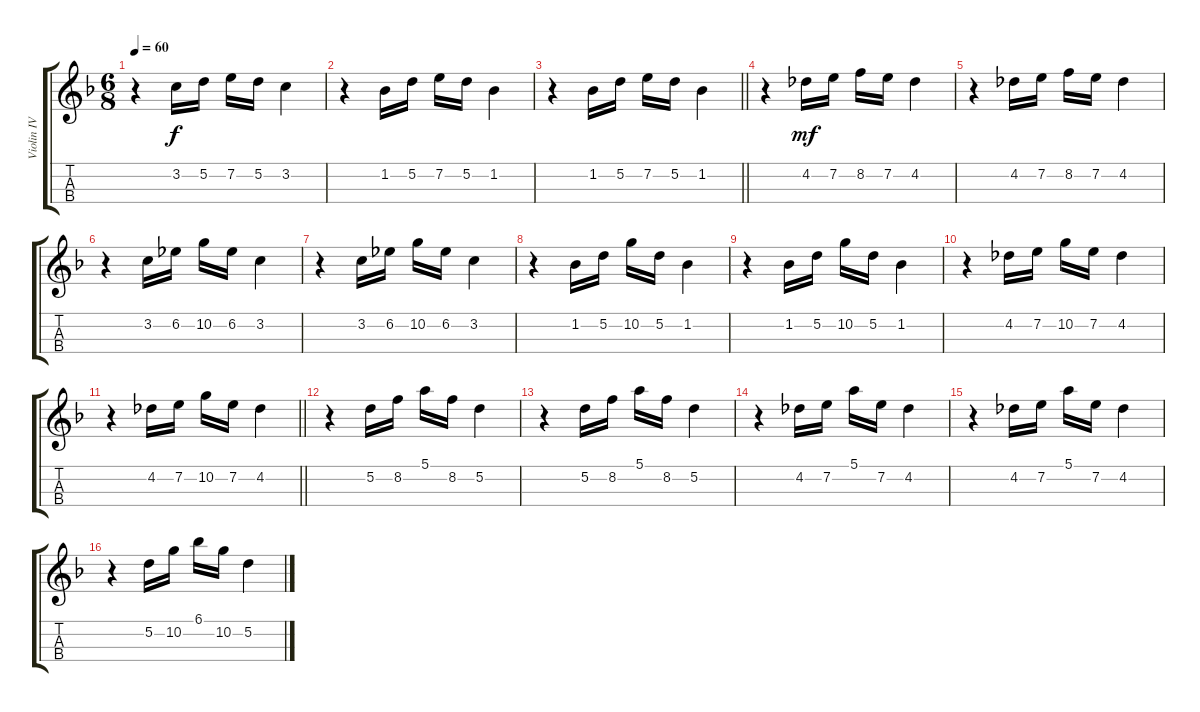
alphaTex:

\track ("Violin IV" "Violin IV") {instrument stringensemble1}
\staff {score tabs}
\tuning (E5 A4 D4 G3) {hide}
\ts (6 8)
\tempo 60
\clef g2
\ks dminor
r.4{dy f} 3.2.16 5.2.16 7.2.16 5.2.16 3.2.4 |
r.4 1.2.16 5.2.16 7.2.16 5.2.16 1.2.4 |
\barLineRight lightlight
r.4 1.2.16 5.2.16 7.2.16 5.2.16 1.2.4 |
\section ("" "")
r.4 4.2.16{dy mf} 7.2.16 8.2.16 7.2.16 4.2.4 |
r.4 4.2.16 7.2.16 8.2.16 7.2.16 4.2.4 |
r.4 3.2.16 6.2.16 10.2.16 6.2.16 3.2.4 |
r.4 3.2.16 6.2.16 10.2.16 6.2.16 3.2.4 |
r.4 1.2.16 5.2.16 10.2.16 5.2.16 1.2.4 |
r.4 1.2.16 5.2.16 10.2.16 5.2.16 1.2.4 |
r.4 4.2.16 7.2.16 10.2.16 7.2.16 4.2.4 |
\barLineRight lightlight
r.4 4.2.16 7.2.16 10.2.16 7.2.16 4.2.4 |
\section ("" "")
r.4 5.2.16 8.2.16 5.1.16 8.2.16 5.2.4 |
r.4 5.2.16 8.2.16 5.1.16 8.2.16 5.2.4 |
r.4 4.2.16 7.2.16 5.1.16 7.2.16 4.2.4 |
r.4 4.2.16 7.2.16 5.1.16 7.2.16 4.2.4 |
r.4 5.2.16 10.2.16 6.1.16 10.2.16 5.2.4
